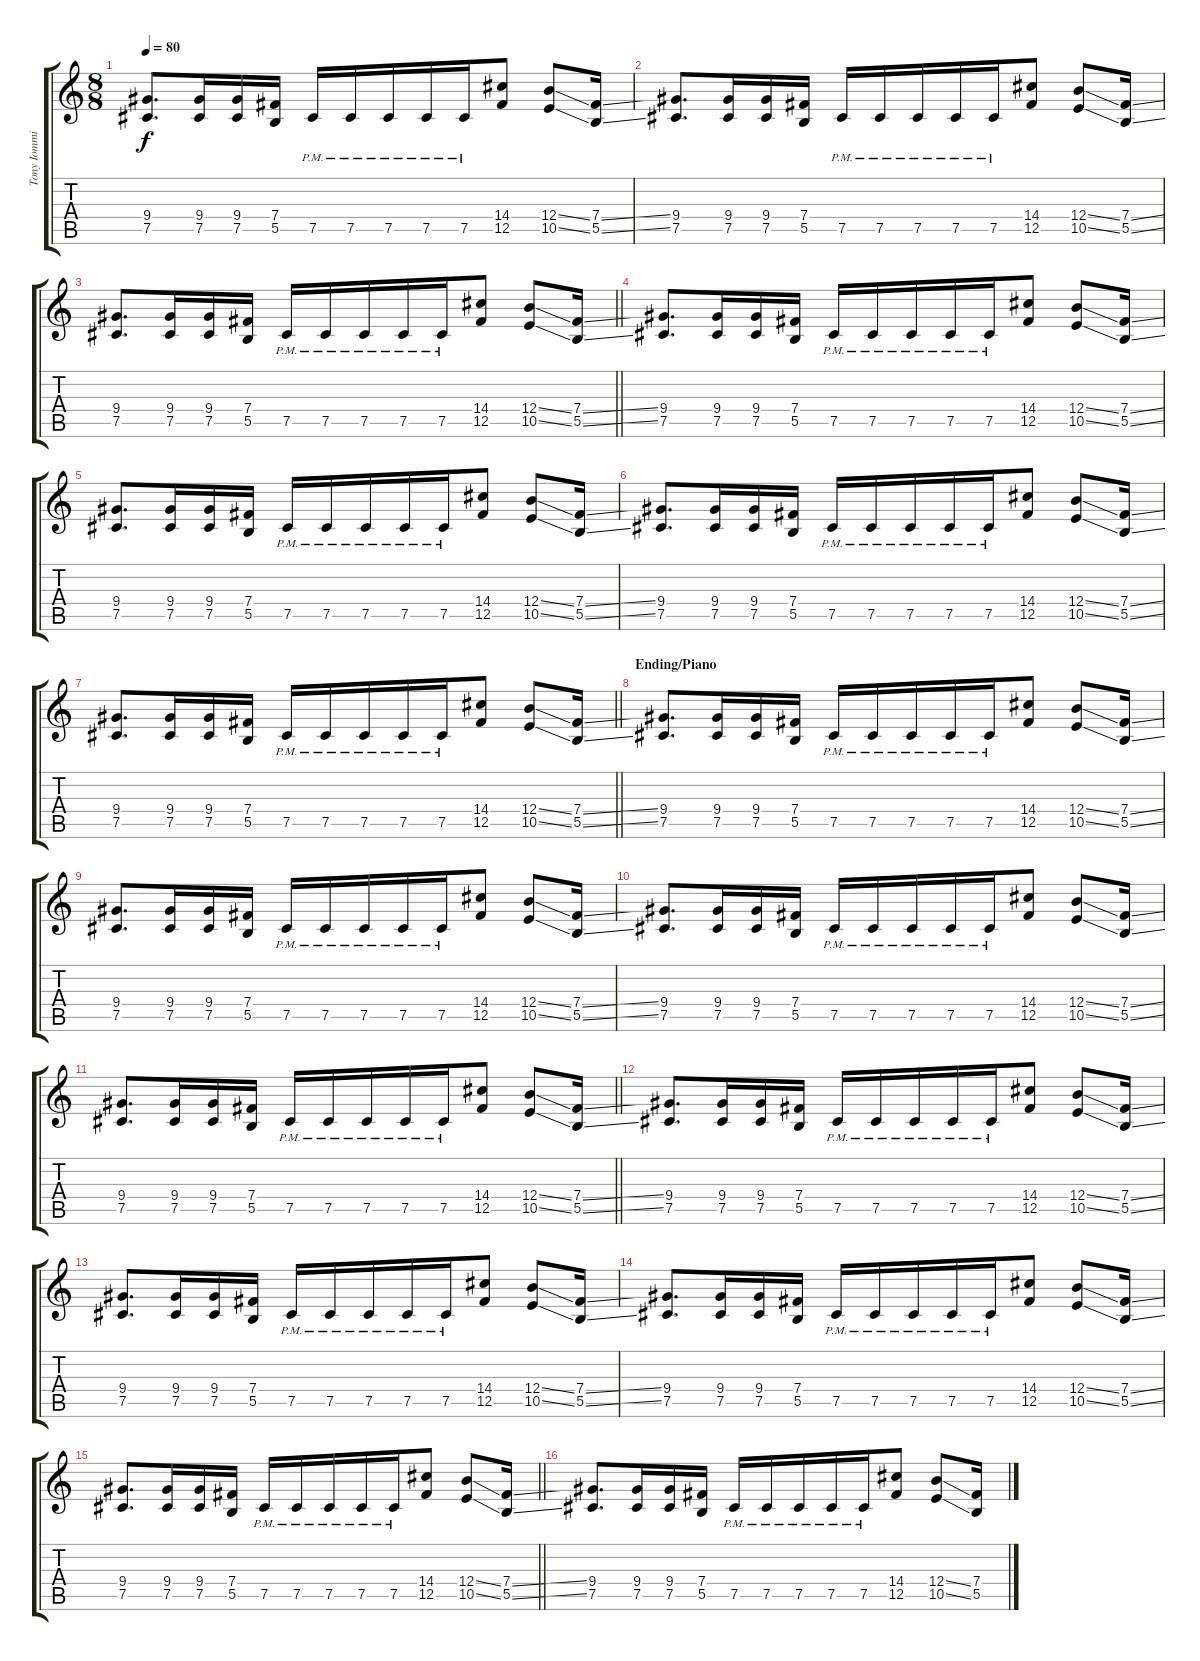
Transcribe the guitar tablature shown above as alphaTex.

\track ("Tony Iommi (Guitar)" "Tony Iommi") {instrument distortionguitar}
\staff {score tabs}
\tuning (Db4 Ab3 E3 B2 Gb2 Db2) {hide}
\ts (8 8)
\tempo 80
\clef g2
\ks c
(9.4 7.5).8{d dy f} (9.4 7.5).16 (9.4 7.5).16 (7.4 5.5).16 7.5{pm}.16 7.5{pm}.16 7.5{pm}.16 7.5{pm}.16 7.5{pm}.16 (14.4 12.5).8 (12.4{ss} 10.5{ss}).8 (7.4{ss} 5.5{ss}).16 |
(9.4 7.5).8{d} (9.4 7.5).16 (9.4 7.5).16 (7.4 5.5).16 7.5{pm}.16 7.5{pm}.16 7.5{pm}.16 7.5{pm}.16 7.5{pm}.16 (14.4 12.5).8 (12.4{ss} 10.5{ss}).8 (7.4{ss} 5.5{ss}).16 |
\barLineRight lightlight
(9.4 7.5).8{d} (9.4 7.5).16 (9.4 7.5).16 (7.4 5.5).16 7.5{pm}.16 7.5{pm}.16 7.5{pm}.16 7.5{pm}.16 7.5{pm}.16 (14.4 12.5).8 (12.4{ss} 10.5{ss}).8 (7.4{ss} 5.5{ss}).16 |
(9.4 7.5).8{d} (9.4 7.5).16 (9.4 7.5).16 (7.4 5.5).16 7.5{pm}.16 7.5{pm}.16 7.5{pm}.16 7.5{pm}.16 7.5{pm}.16 (14.4 12.5).8 (12.4{ss} 10.5{ss}).8 (7.4{ss} 5.5{ss}).16 |
(9.4 7.5).8{d} (9.4 7.5).16 (9.4 7.5).16 (7.4 5.5).16 7.5{pm}.16 7.5{pm}.16 7.5{pm}.16 7.5{pm}.16 7.5{pm}.16 (14.4 12.5).8 (12.4{ss} 10.5{ss}).8 (7.4{ss} 5.5{ss}).16 |
(9.4 7.5).8{d} (9.4 7.5).16 (9.4 7.5).16 (7.4 5.5).16 7.5{pm}.16 7.5{pm}.16 7.5{pm}.16 7.5{pm}.16 7.5{pm}.16 (14.4 12.5).8 (12.4{ss} 10.5{ss}).8 (7.4{ss} 5.5{ss}).16 |
\barLineRight lightlight
(9.4 7.5).8{d} (9.4 7.5).16 (9.4 7.5).16 (7.4 5.5).16 7.5{pm}.16 7.5{pm}.16 7.5{pm}.16 7.5{pm}.16 7.5{pm}.16 (14.4 12.5).8 (12.4{ss} 10.5{ss}).8 (7.4{ss} 5.5{ss}).16 |
\section ("" "Ending/Piano")
(9.4 7.5).8{d} (9.4 7.5).16 (9.4 7.5).16 (7.4 5.5).16 7.5{pm}.16 7.5{pm}.16 7.5{pm}.16 7.5{pm}.16 7.5{pm}.16 (14.4 12.5).8 (12.4{ss} 10.5{ss}).8 (7.4{ss} 5.5{ss}).16 |
(9.4 7.5).8{d} (9.4 7.5).16 (9.4 7.5).16 (7.4 5.5).16 7.5{pm}.16 7.5{pm}.16 7.5{pm}.16 7.5{pm}.16 7.5{pm}.16 (14.4 12.5).8 (12.4{ss} 10.5{ss}).8 (7.4{ss} 5.5{ss}).16 |
(9.4 7.5).8{d} (9.4 7.5).16 (9.4 7.5).16 (7.4 5.5).16 7.5{pm}.16 7.5{pm}.16 7.5{pm}.16 7.5{pm}.16 7.5{pm}.16 (14.4 12.5).8 (12.4{ss} 10.5{ss}).8 (7.4{ss} 5.5{ss}).16 |
\barLineRight lightlight
(9.4 7.5).8{d} (9.4 7.5).16 (9.4 7.5).16 (7.4 5.5).16 7.5{pm}.16 7.5{pm}.16 7.5{pm}.16 7.5{pm}.16 7.5{pm}.16 (14.4 12.5).8 (12.4{ss} 10.5{ss}).8 (7.4{ss} 5.5{ss}).16 |
(9.4 7.5).8{d} (9.4 7.5).16 (9.4 7.5).16 (7.4 5.5).16 7.5{pm}.16 7.5{pm}.16 7.5{pm}.16 7.5{pm}.16 7.5{pm}.16 (14.4 12.5).8 (12.4{ss} 10.5{ss}).8 (7.4{ss} 5.5{ss}).16 |
(9.4 7.5).8{d} (9.4 7.5).16 (9.4 7.5).16 (7.4 5.5).16 7.5{pm}.16 7.5{pm}.16 7.5{pm}.16 7.5{pm}.16 7.5{pm}.16 (14.4 12.5).8 (12.4{ss} 10.5{ss}).8 (7.4{ss} 5.5{ss}).16 |
(9.4 7.5).8{d} (9.4 7.5).16 (9.4 7.5).16 (7.4 5.5).16 7.5{pm}.16 7.5{pm}.16 7.5{pm}.16 7.5{pm}.16 7.5{pm}.16 (14.4 12.5).8 (12.4{ss} 10.5{ss}).8 (7.4{ss} 5.5{ss}).16 |
\barLineRight lightlight
(9.4 7.5).8{d} (9.4 7.5).16 (9.4 7.5).16 (7.4 5.5).16 7.5{pm}.16 7.5{pm}.16 7.5{pm}.16 7.5{pm}.16 7.5{pm}.16 (14.4 12.5).8 (12.4{ss} 10.5{ss}).8 (7.4{ss} 5.5{ss}).16 |
(9.4 7.5).8{d} (9.4 7.5).16 (9.4 7.5).16 (7.4 5.5).16 7.5{pm}.16 7.5{pm}.16 7.5{pm}.16 7.5{pm}.16 7.5{pm}.16 (14.4 12.5).8 (12.4{ss} 10.5{ss}).8 (7.4{ss} 5.5{ss}).16
